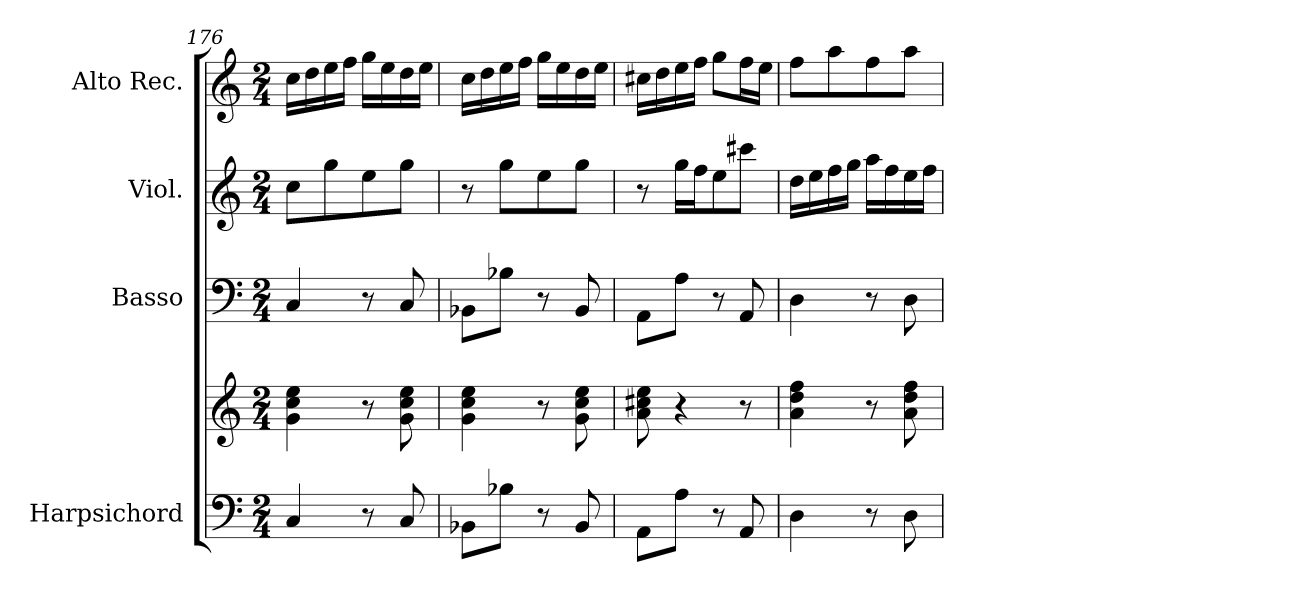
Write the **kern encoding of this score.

**kern	**kern	**kern	**kern	**kern
*part4	*part4	*part3	*part2	*part1
*staff5	*staff4	*staff3	*staff2	*staff1
*I"Harpsichord	*	*I"Basso	*I"Viol.	*I"Alto Rec.
*I'Hch.	*	*I'Bass.	*	*I'A.
*clefF4	*clefG2	*clefF4	*clefG2	*clefG2
*k[]	*k[]	*k[]	*k[]	*k[]
*M2/4	*M2/4	*M2/4	*M2/4	*M2/4
=176	=176	=176	=176	=176
4C/	4g\ 4cc\ 4ee\	4C/	8cc\L	16cc\LL
.	.	.	.	16dd\
.	.	.	8gg\	16ee\
.	.	.	.	16ff\JJ
8r	8r	8r	8ee\	16gg\LL
.	.	.	.	16ee\
8C/	8g\ 8cc\ 8ee\	8C/	8gg\J	16dd\
.	.	.	.	16ee\JJ
=177	=177	=177	=177	=177
8BB-X\L	4g\ 4cc\ 4ee\	8BB-X\L	8r	16cc\LL
.	.	.	.	16dd\
8B-X\J	.	8B-X\J	8gg\L	16ee\
.	.	.	.	16ff\JJ
8r	8r	8r	8ee\	16gg\LL
.	.	.	.	16ee\
8BB-/	8g\ 8cc\ 8ee\	8BB-/	8gg\J	16dd\
.	.	.	.	16ee\JJ
=178	=178	=178	=178	=178
8AA\L	8a\ 8cc#X\ 8ee\	8AA\L	8r	16cc#X\LL
.	.	.	.	16dd\
8A\J	4r	8A\J	16gg\LL	16ee\
.	.	.	16ff\J	16ff\JJ
8r	.	8r	8ee\	8gg\L
8AA/	8r	8AA/	8ccc#X\J	16ff\L
.	.	.	.	16ee\JJ
=179	=179	=179	=179	=179
4D\	4a\ 4dd\ 4ff\	4D\	16dd\LL	8ff\L
.	.	.	16ee\	.
.	.	.	16ff\	8aa\
.	.	.	16gg\JJ	.
8r	8r	8r	16aa\LL	8ff\
.	.	.	16ff\	.
8D\	8a\ 8dd\ 8ff\	8D\	16ee\	8aa\J
.	.	.	16ff\JJ	.
=	=	=	=	=
*-	*-	*-	*-	*-
